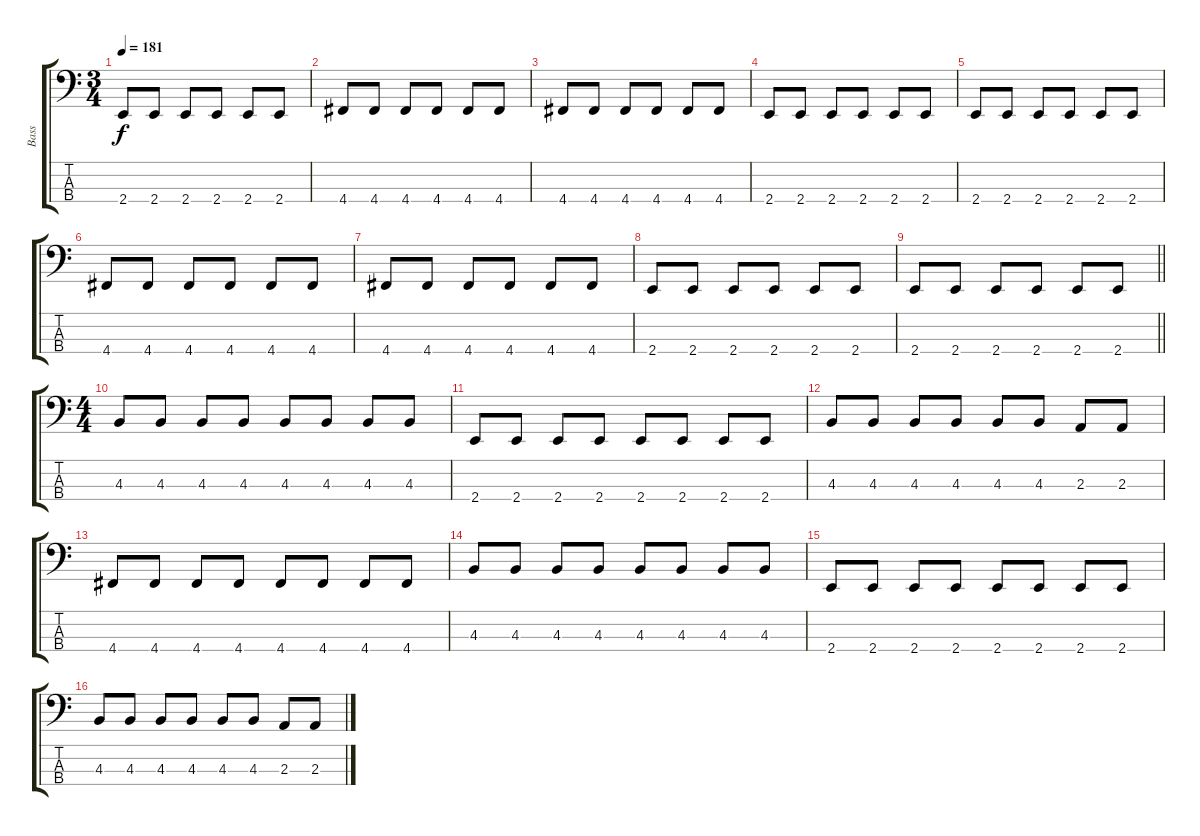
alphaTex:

\track ("Bass" "Bass") {instrument electricbassfinger}
\staff {score tabs}
\tuning (F2 C2 G1 D1) {hide}
\ts (3 4)
\tempo 181
\clef f4
\ks c
2.4.8{dy f} 2.4.8 2.4.8 2.4.8 2.4.8 2.4.8 |
4.4.8 4.4.8 4.4.8 4.4.8 4.4.8 4.4.8 |
4.4.8 4.4.8 4.4.8 4.4.8 4.4.8 4.4.8 |
2.4.8 2.4.8 2.4.8 2.4.8 2.4.8 2.4.8 |
2.4.8 2.4.8 2.4.8 2.4.8 2.4.8 2.4.8 |
4.4.8 4.4.8 4.4.8 4.4.8 4.4.8 4.4.8 |
4.4.8 4.4.8 4.4.8 4.4.8 4.4.8 4.4.8 |
2.4.8 2.4.8 2.4.8 2.4.8 2.4.8 2.4.8 |
\barLineRight lightlight
2.4.8 2.4.8 2.4.8 2.4.8 2.4.8 2.4.8 |
\ts (4 4)
4.3.8 4.3.8 4.3.8 4.3.8 4.3.8 4.3.8 4.3.8 4.3.8 |
2.4.8 2.4.8 2.4.8 2.4.8 2.4.8 2.4.8 2.4.8 2.4.8 |
4.3.8 4.3.8 4.3.8 4.3.8 4.3.8 4.3.8 2.3.8 2.3.8 |
4.4.8 4.4.8 4.4.8 4.4.8 4.4.8 4.4.8 4.4.8 4.4.8 |
4.3.8 4.3.8 4.3.8 4.3.8 4.3.8 4.3.8 4.3.8 4.3.8 |
2.4.8 2.4.8 2.4.8 2.4.8 2.4.8 2.4.8 2.4.8 2.4.8 |
4.3.8 4.3.8 4.3.8 4.3.8 4.3.8 4.3.8 2.3.8 2.3.8
